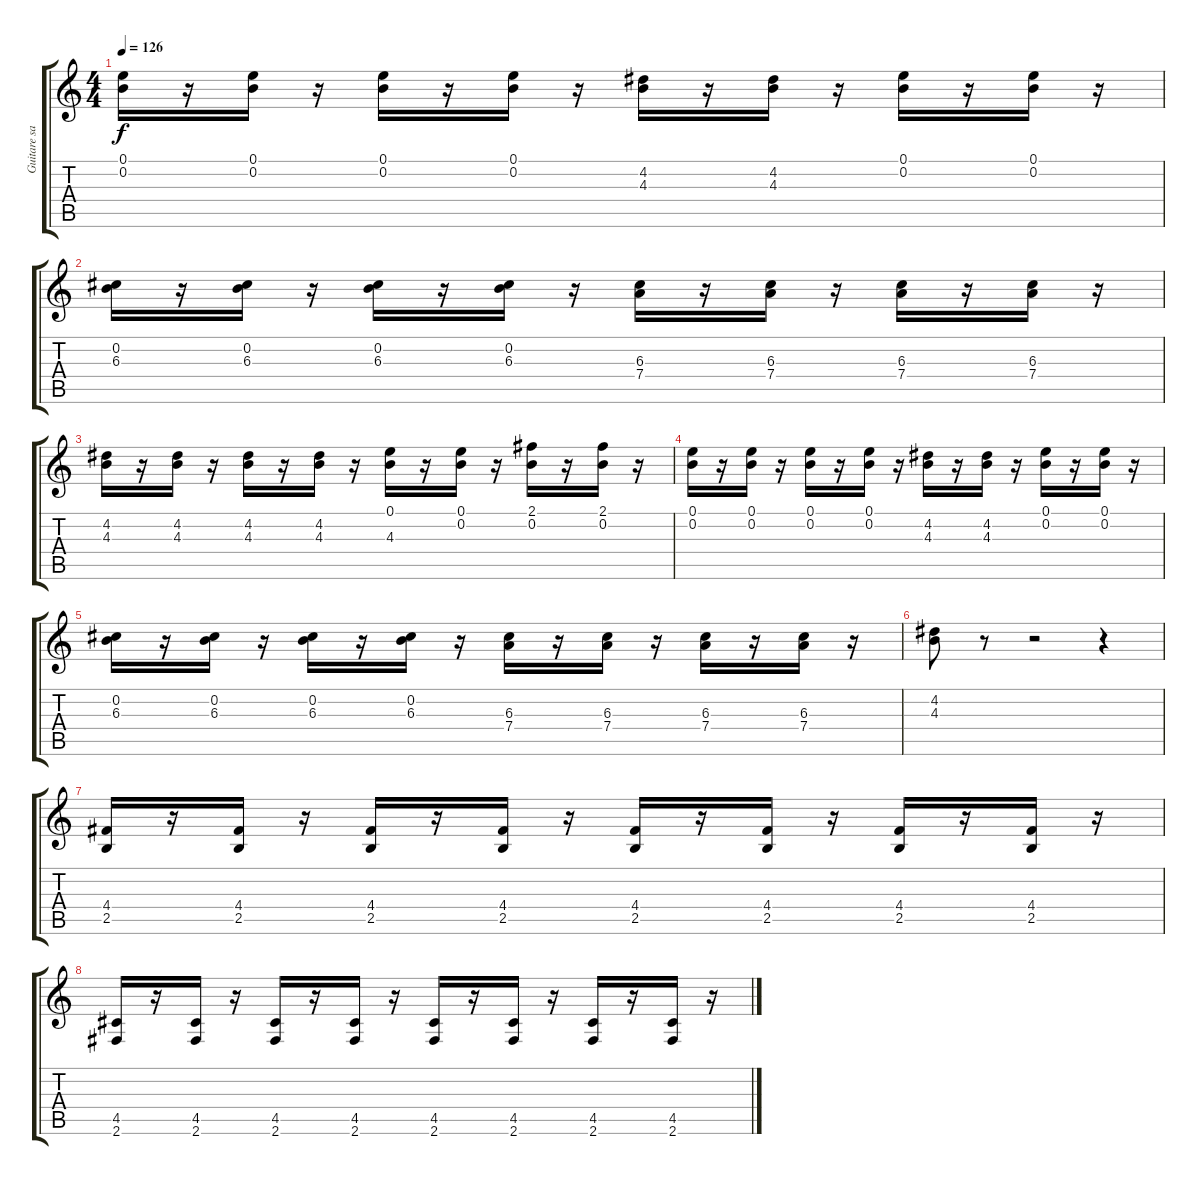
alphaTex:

\track ("Guitare saturée" "Guitare sa") {instrument overdrivenguitar}
\staff {score tabs}
\tuning (E4 B3 G3 D3 A2 E2) {hide}
\ts (4 4)
\tempo 126
\clef g2
\ks c
(0.1 0.2).16{dy f} r.16 (0.1 0.2).16 r.16 (0.1 0.2).16 r.16 (0.1 0.2).16 r.16 (4.2 4.3).16 r.16 (4.2 4.3).16 r.16 (0.1 0.2).16 r.16 (0.1 0.2).16 r.16 |
(0.2 6.3).16 r.16 (0.2 6.3).16 r.16 (0.2 6.3).16 r.16 (0.2 6.3).16 r.16 (6.3 7.4).16 r.16 (6.3 7.4).16 r.16 (6.3 7.4).16 r.16 (6.3 7.4).16 r.16 |
(4.2 4.3).16 r.16 (4.2 4.3).16 r.16 (4.2 4.3).16 r.16 (4.2 4.3).16 r.16 (0.1 4.3).16 r.16 (0.1 0.2).16 r.16 (2.1 0.2).16 r.16 (2.1 0.2).16 r.16 |
(0.1 0.2).16 r.16 (0.1 0.2).16 r.16 (0.1 0.2).16 r.16 (0.1 0.2).16 r.16 (4.2 4.3).16 r.16 (4.2 4.3).16 r.16 (0.1 0.2).16 r.16 (0.1 0.2).16 r.16 |
(0.2 6.3).16 r.16 (0.2 6.3).16 r.16 (0.2 6.3).16 r.16 (0.2 6.3).16 r.16 (6.3 7.4).16 r.16 (6.3 7.4).16 r.16 (6.3 7.4).16 r.16 (6.3 7.4).16 r.16 |
(4.2 4.3).8 r.8 r.2 r.4 |
(4.4 2.5).16 r.16 (4.4 2.5).16 r.16 (4.4 2.5).16 r.16 (4.4 2.5).16 r.16 (4.4 2.5).16 r.16 (4.4 2.5).16 r.16 (4.4 2.5).16 r.16 (4.4 2.5).16 r.16 |
(4.5 2.6).16 r.16 (4.5 2.6).16 r.16 (4.5 2.6).16 r.16 (4.5 2.6).16 r.16 (4.5 2.6).16 r.16 (4.5 2.6).16 r.16 (4.5 2.6).16 r.16 (4.5 2.6).16 r.16
